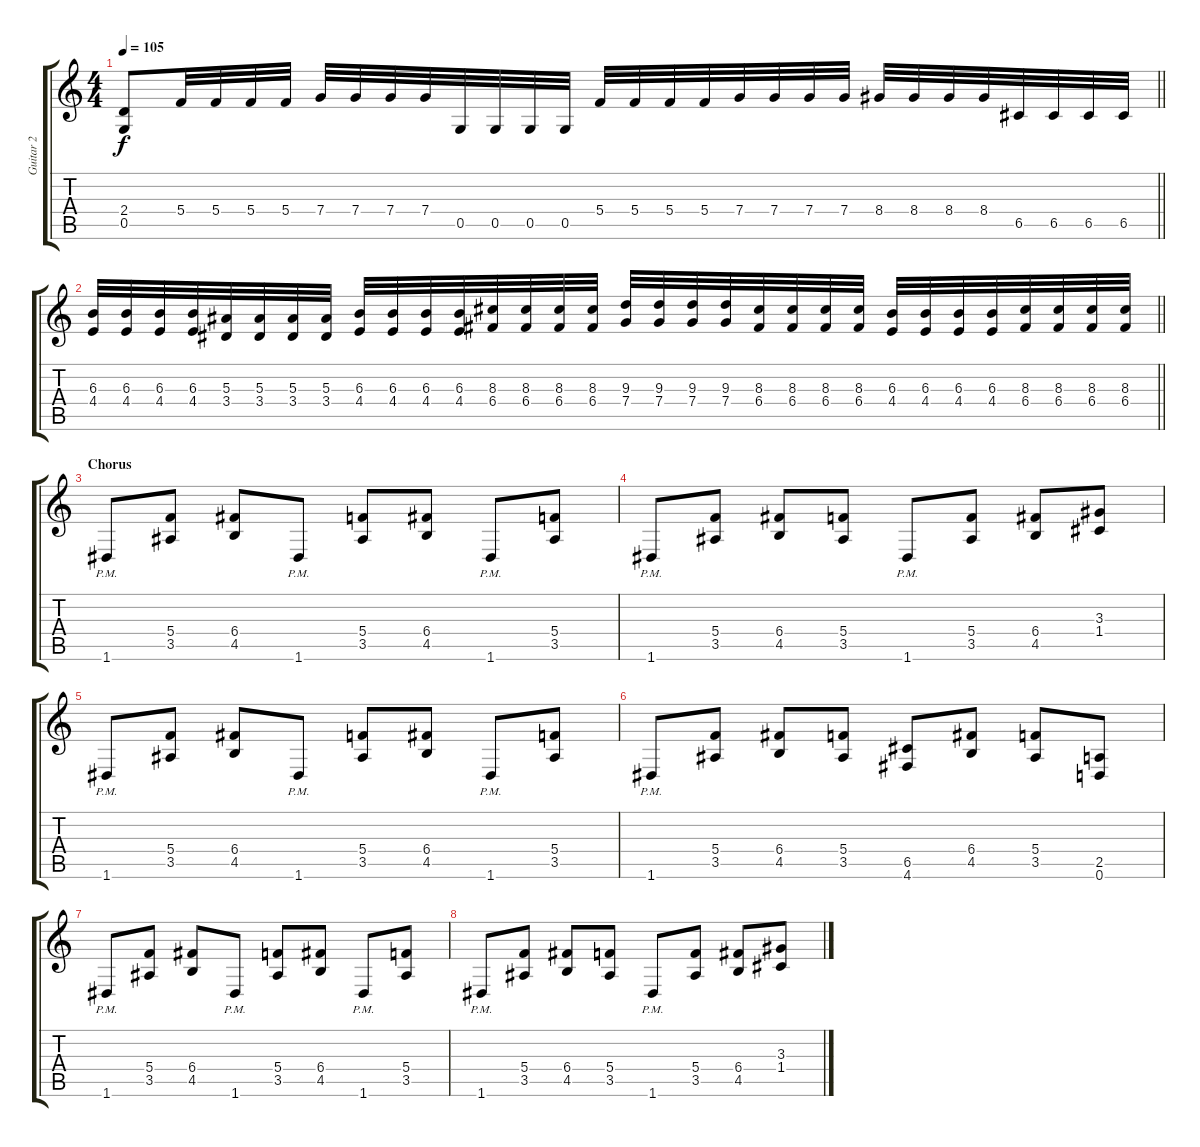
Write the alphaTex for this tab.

\track ("Guitar 2" "Guitar 2") {instrument distortionguitar}
\staff {score tabs}
\tuning (D4 A3 F3 C3 G2 D2) {hide}
\ts (4 4)
\tempo 105
\clef g2
\barLineRight lightlight
\ks c
(2.4 0.5).8{dy f} 5.4.32 5.4.32 5.4.32 5.4.32 7.4.32 7.4.32 7.4.32 7.4.32 0.5.32 0.5.32 0.5.32 0.5.32 5.4.32 5.4.32 5.4.32 5.4.32 7.4.32 7.4.32 7.4.32 7.4.32 8.4.32 8.4.32 8.4.32 8.4.32 6.5.32 6.5.32 6.5.32 6.5.32 |
\barLineRight lightlight
(6.3 4.4).32 (6.3 4.4).32 (6.3 4.4).32 (6.3 4.4).32 (5.3 3.4).32 (5.3 3.4).32 (5.3 3.4).32 (5.3 3.4).32 (6.3 4.4).32 (6.3 4.4).32 (6.3 4.4).32 (6.3 4.4).32 (8.3 6.4).32 (8.3 6.4).32 (8.3 6.4).32 (8.3 6.4).32 (9.3 7.4).32 (9.3 7.4).32 (9.3 7.4).32 (9.3 7.4).32 (8.3 6.4).32 (8.3 6.4).32 (8.3 6.4).32 (8.3 6.4).32 (6.3 4.4).32 (6.3 4.4).32 (6.3 4.4).32 (6.3 4.4).32 (8.3 6.4).32 (8.3 6.4).32 (8.3 6.4).32 (8.3 6.4).32 |
\section ("" "Chorus")
1.6{pm}.8 (5.4 3.5).8 (6.4 4.5).8 1.6{pm}.8 (5.4 3.5).8 (6.4 4.5).8 1.6{pm}.8 (5.4 3.5).8 |
1.6{pm}.8 (5.4 3.5).8 (6.4 4.5).8 (5.4 3.5).8 1.6{pm}.8 (5.4 3.5).8 (6.4 4.5).8 (3.3 1.4).8 |
1.6{pm}.8 (5.4 3.5).8 (6.4 4.5).8 1.6{pm}.8 (5.4 3.5).8 (6.4 4.5).8 1.6{pm}.8 (5.4 3.5).8 |
1.6{pm}.8 (5.4 3.5).8 (6.4 4.5).8 (5.4 3.5).8 (6.5 4.6).8 (6.4 4.5).8 (5.4 3.5).8 (2.5 0.6).8 |
1.6{pm}.8 (5.4 3.5).8 (6.4 4.5).8 1.6{pm}.8 (5.4 3.5).8 (6.4 4.5).8 1.6{pm}.8 (5.4 3.5).8 |
1.6{pm}.8 (5.4 3.5).8 (6.4 4.5).8 (5.4 3.5).8 1.6{pm}.8 (5.4 3.5).8 (6.4 4.5).8 (3.3 1.4).8
